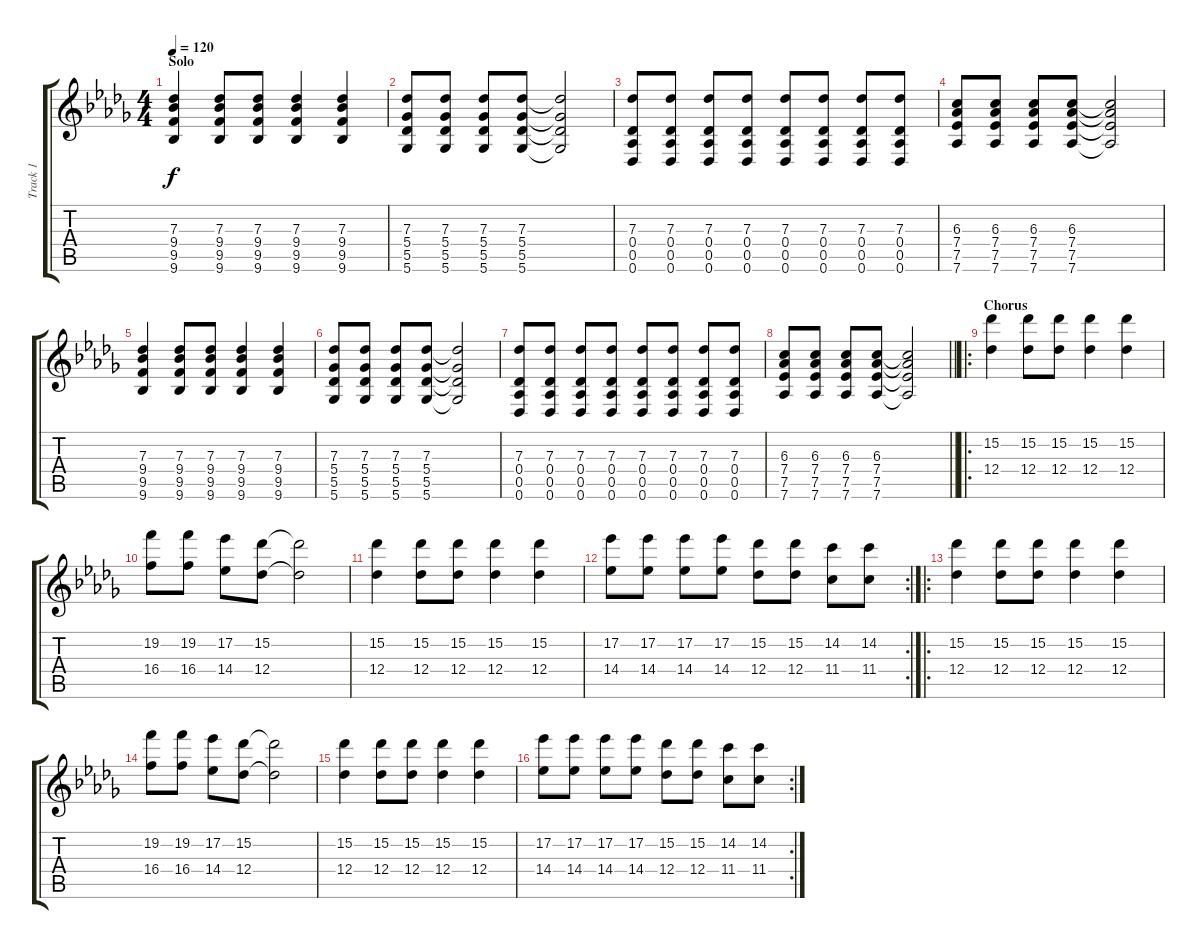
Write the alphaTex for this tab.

\track ("Track 1" "Track 1") {instrument acousticguitarsteel}
\staff {score tabs}
\tuning (Eb4 Bb3 Gb3 Db3 Ab2 Db2) {hide}
\ts (4 4)
\section ("" "Solo")
\tempo 120
\clef g2
\ks db
(7.3 9.4 9.5 9.6).4{dy f instrument distortionguitar} (7.3 9.4 9.5 9.6).8 (7.3 9.4 9.5 9.6).8 (7.3 9.4 9.5 9.6).4 (7.3 9.4 9.5 9.6).4 |
(7.3 5.4 5.5 5.6).8 (7.3 5.4 5.5 5.6).8 (7.3 5.4 5.5 5.6).8 (7.3 5.4 5.5 5.6).8 (7.3{t} 5.4{t} 5.5{t} 5.6{t}).2 |
(7.3 0.4 0.5 0.6).8 (7.3 0.4 0.5 0.6).8 (7.3 0.4 0.5 0.6).8 (7.3 0.4 0.5 0.6).8 (7.3 0.4 0.5 0.6).8 (7.3 0.4 0.5 0.6).8 (7.3 0.4 0.5 0.6).8 (7.3 0.4 0.5 0.6).8 |
(6.3 7.4 7.5 7.6).8 (6.3 7.4 7.5 7.6).8 (6.3 7.4 7.5 7.6).8 (6.3 7.4 7.5 7.6).8 (6.3{t} 7.4{t} 7.5{t} 7.6{t}).2 |
(7.3 9.4 9.5 9.6).4{instrument distortionguitar} (7.3 9.4 9.5 9.6).8 (7.3 9.4 9.5 9.6).8 (7.3 9.4 9.5 9.6).4 (7.3 9.4 9.5 9.6).4 |
(7.3 5.4 5.5 5.6).8 (7.3 5.4 5.5 5.6).8 (7.3 5.4 5.5 5.6).8 (7.3 5.4 5.5 5.6).8 (7.3{t} 5.4{t} 5.5{t} 5.6{t}).2 |
(7.3 0.4 0.5 0.6).8 (7.3 0.4 0.5 0.6).8 (7.3 0.4 0.5 0.6).8 (7.3 0.4 0.5 0.6).8 (7.3 0.4 0.5 0.6).8 (7.3 0.4 0.5 0.6).8 (7.3 0.4 0.5 0.6).8 (7.3 0.4 0.5 0.6).8 |
\barLineRight lightlight
(6.3 7.4 7.5 7.6).8 (6.3 7.4 7.5 7.6).8 (6.3 7.4 7.5 7.6).8 (6.3 7.4 7.5 7.6).8 (6.3{t} 7.4{t} 7.5{t} 7.6{t}).2 |
\ro
\section ("" "Chorus")
(15.2 12.4).4{instrument distortionguitar} (15.2 12.4).8 (15.2 12.4).8 (15.2 12.4).4 (15.2 12.4).4 |
(19.2 16.4).8 (19.2 16.4).8 (17.2 14.4).8 (15.2 12.4).8 (15.2{t} 12.4{t}).2 |
(15.2 12.4).4{instrument distortionguitar} (15.2 12.4).8 (15.2 12.4).8 (15.2 12.4).4 (15.2 12.4).4 |
\rc 2
(17.2 14.4).8 (17.2 14.4).8 (17.2 14.4).8 (17.2 14.4).8 (15.2 12.4).8 (15.2 12.4).8 (14.2 11.4).8 (14.2 11.4).8 |
\ro
(15.2 12.4).4{instrument distortionguitar} (15.2 12.4).8 (15.2 12.4).8 (15.2 12.4).4 (15.2 12.4).4 |
(19.2 16.4).8 (19.2 16.4).8 (17.2 14.4).8 (15.2 12.4).8 (15.2{t} 12.4{t}).2 |
(15.2 12.4).4{instrument distortionguitar} (15.2 12.4).8 (15.2 12.4).8 (15.2 12.4).4 (15.2 12.4).4 |
\rc 2
(17.2 14.4).8 (17.2 14.4).8 (17.2 14.4).8 (17.2 14.4).8 (15.2 12.4).8 (15.2 12.4).8 (14.2 11.4).8 (14.2 11.4).8
